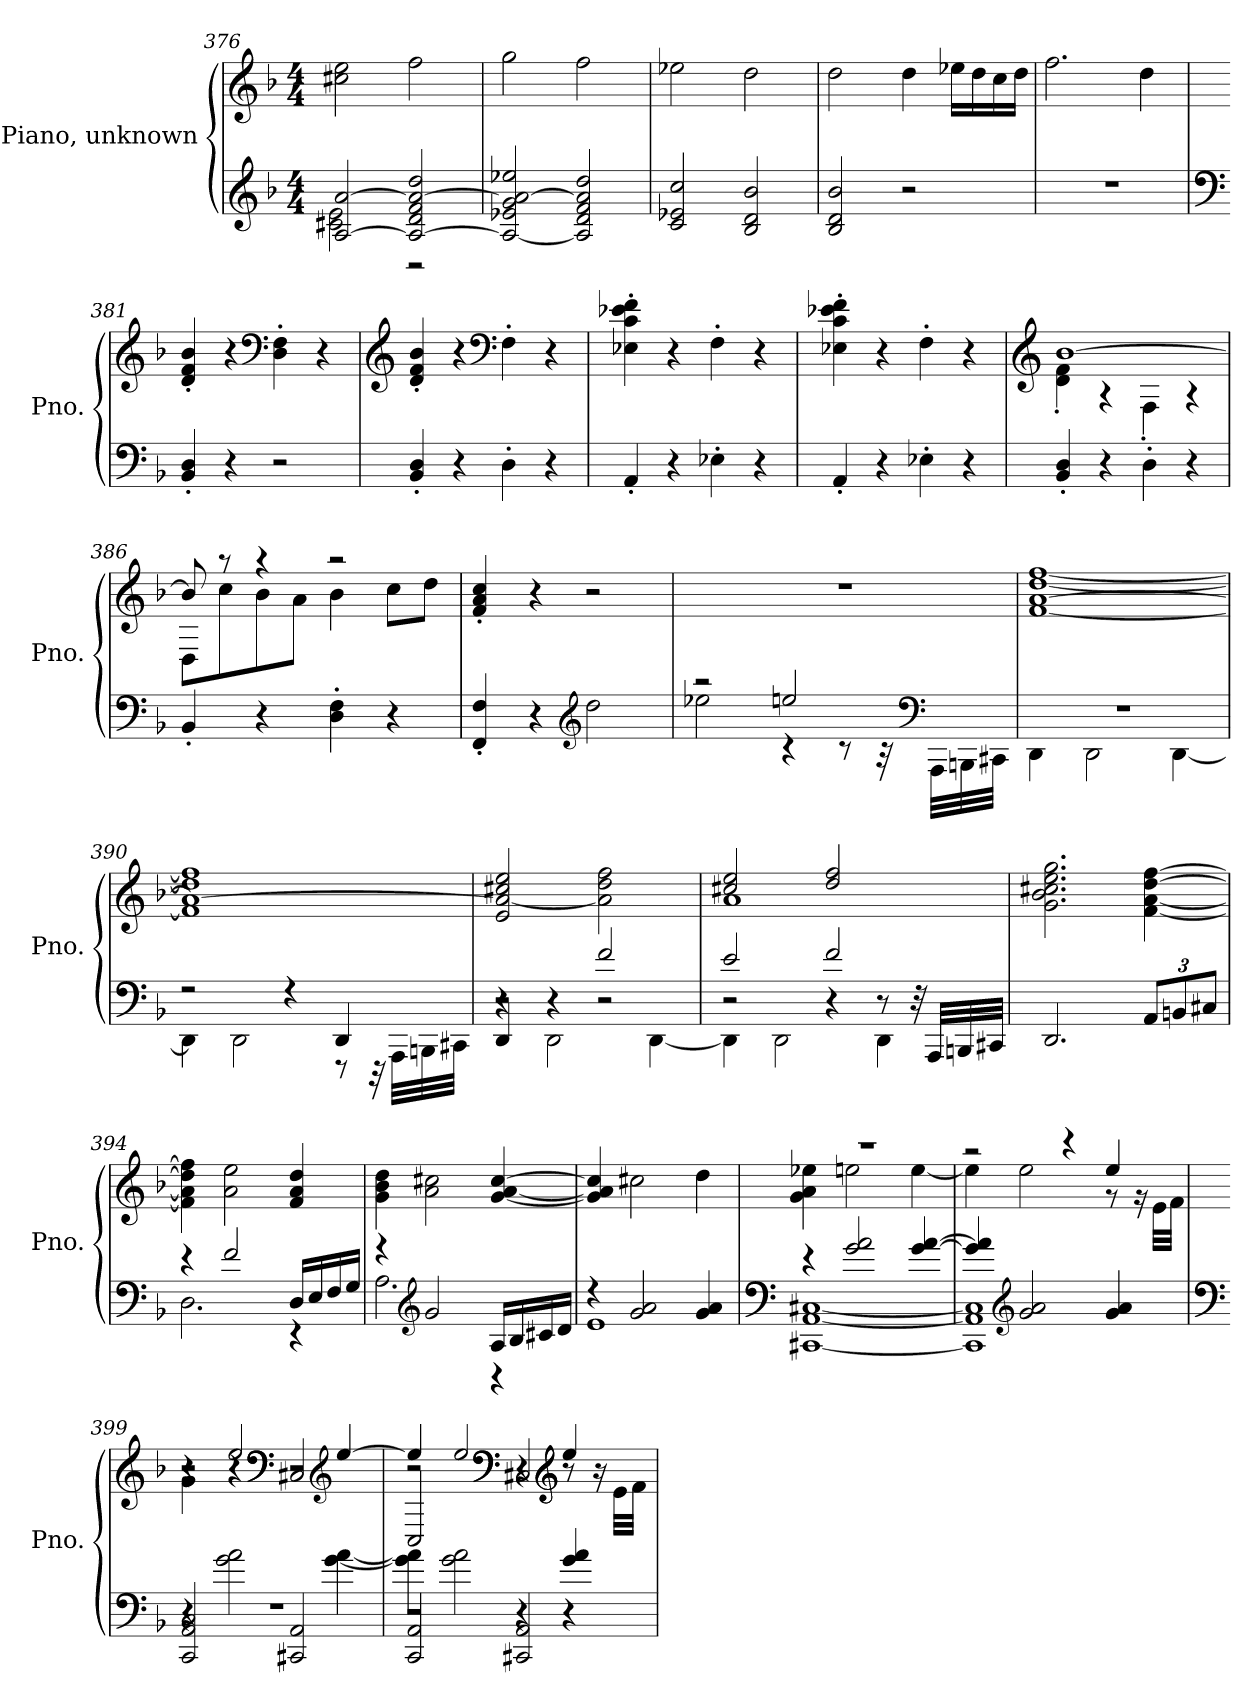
**kern	**kern
*part1	*part1
*staff2	*staff1
*I"Piano, unknown	*
*I'Pno.	*
*clefG2	*clefG2
*k[b-]	*k[b-]
*M4/4	*M4/4
=376	=376
*^	*
[2A/ [2a/	2c#X\ 2e\	2cc#X\ 2ee\
2A/_ 2d/ 2f/ 2a/_ 2dd/	2r	2ff\
*v	*v	*
=377	=377
2A/_ 2e-X/ 2g/ 2a/_ 2ee-X/	2gg\
2A/] 2d/ 2f/ 2a/] 2dd/	2ff\
=378	=378
2c/ 2e-X/ 2cc/	2ee-X\
2B-/ 2d/ 2b-/	2dd\
=379	=379
2B-/ 2d/ 2b-/	2dd\
2r	4dd\
.	16ee-X\LL
.	16dd\
.	16cc\
.	16dd\JJ
=380	=380
1r	2.ff\
.	4dd\
=381	=381
*clefF4	*
4BB-/' 4D/'	4d/' 4f/' 4b-/'
4r	4r
*	*clefF4
2r	4D\' 4F\'
.	4r
!!LO:PB:g=z
=382	=382
*	*clefG2
4BB-/' 4D/'	4d/' 4f/' 4b-/'
4r	4r
*	*clefF4
4D'\	4F'\
4r	4r
=383	=383
4AA'/	4E-X\' 4c\' 4e-X\' 4f\'
4r	4r
4E-X'\	4F'\
4r	4r
=384	=384
4AA'/	4E-X\' 4c\' 4e-X\' 4f\'
4r	4r
4E-X'\	4F'\
4r	4r
=385	=385
*	*clefG2
*	*^
4BB-/' 4D/'	[1b-	4d\' 4f\'
4r	.	4r
4D'\	.	4F'\
4r	.	4r
=386	=386	=386
4BB-'/	8b-/]	8D\L
.	8r	8cc\
4r	4r	8b-\
.	.	8a\J
4D\' 4F\'	2r	4b-\
4r	.	8cc\L
.	.	8dd\J
*	*v	*v
=387	=387
4FF/' 4F/'	4f/' 4a/' 4cc/'
4r	4r
*clefG2	*
2dd\	2r
!!LO:LB:g=z
=388	=388
*^	*
2r	2ee-X\	1r
2een/	4r	.
.	8r	.
.	32r	.
*clefF4	*	*
.	32AAA\LLL	.
.	32BBBn\	.
.	32CC#X\JJJ	.
=389	=389	=389
*	*	*^
1r	4DD\	[1a	[1f [1dd [1ff
.	2DD\	.	.
.	[4DD\	.	.
=390	=390	=390	=390
2r	4DD\]	1a_	1f] 1dd] 1ff]
.	2DD\	.	.
4r	.	.	.
4DD/	8r	.	.
.	32r	.	.
.	32AAA\LLL	.	.
.	32BBBn\	.	.
.	32CC#X\JJJ	.	.
*	*	*v	*v
=391	=391	=391
*	*^	*
2r	4r	4DD/	2e/ 2a/_ 2cc#X/ 2ee/
.	2DD\	4r	.
2f/	.	2r	2a\] 2dd\ 2ff\
.	[4DD\	.	.
!!LO:LB:g=z
=392	=392	=392	=392
*	*	*	*^
2e/	4DD\]	2r	2cc#X/ 2ee/	1a
.	2DD\	.	.	.
2f/	.	4r	2dd/ 2ff/	.
.	4DD\	8r	.	.
.	.	32r	.	.
.	.	32AAA/LLL	.	.
.	.	32BBBn/	.	.
.	.	32CC#X/JJJ	.	.
*v	*v	*v	*	*
*	*v	*v
=393	=393
2.DD/	2.g\ 2.b-\ 2.cc#X\ 2.ee\ 2.gg\
*Xbrackettup	*
12AA/L	[4f\ [4a\ [4dd\ [4ff\
12BBn/	.
12C#X/J	.
=394	=394
*^	*
4r	2.D\	4f\] 4a\] 4dd\] 4ff\]
2f/	.	2a\ 2ee\
16D/LL	4r	4f/ 4a/ 4dd/
16E/	.	.
16F/	.	.
16G/JJ	.	.
=395	=395	=395
4r	2.A\	4g\ 4b-\ 4dd\
*clefG2	*	*
2g/	.	2a\ 2cc#X\
16A/LL	4r	[4g/ [4a/ [4cc#/
16B-/	.	.
16c#X/	.	.
16d/JJ	.	.
=396	=396	=396
4r	1e	4g/] 4a/] 4cc#/]
2g/ 2a/	.	2cc#X\
4g/ 4a/	.	4dd\
!!LO:LB:g=z
=397	=397	=397
*clefF4	*	*
*	*	*^
4r	[1CC#X [1AA [1C#X	1r	4g\ 4a\ 4ee-X\
2g/ 2a/	.	.	2een\
[4g/ [4a/	.	.	[4ee\
=398	=398	=398	=398
4g/] 4a/]	1CC#] 1AA] 1C#]	2r	4ee\]
*clefG2	*	*	*
2g/ 2a/	.	.	2ee\
.	.	4r	.
4g/ 4a/	.	4ee/	8r
.	.	.	16r
.	.	.	32e\LLL
.	.	.	32f\JJJ
*v	*v	*	*
*	*v	*v
=399	=399
*clefF4	*
*^	*^
*	*^	*	*^
1r	4r	2CC/ 2AA/ 2C/	4r	4g\	2r
.	2g\ 2a\	.	2ee/	4r	.
*	*	*	*clefF4	*	*
.	.	2CC#X/ 2AA/	.	2r	2C#X/
*	*	*	*clefG2	*	*
.	[4g\ [4a\	.	[4ee/	.	.
=400	=400	=400	=400	=400	=400
2r	4g\] 4a\]	2CC/ 2AA/	4ee/]	2r	2C/
.	2g\ 2a\	.	2ee/	.	.
*	*	*	*clefF4	*	*
4r	.	2CC#X/ 2AA/	.	4r	2C#X/
*	*	*	*clefG2	*	*
4g/ 4a/	4r	.	4ee/	8r	.
.	.	.	.	16r	.
.	.	.	.	32e\LLL	.
.	.	.	.	32f\JJJ	.
*v	*v	*v	*	*	*
*	*v	*v	*v
=	=
*-	*-
